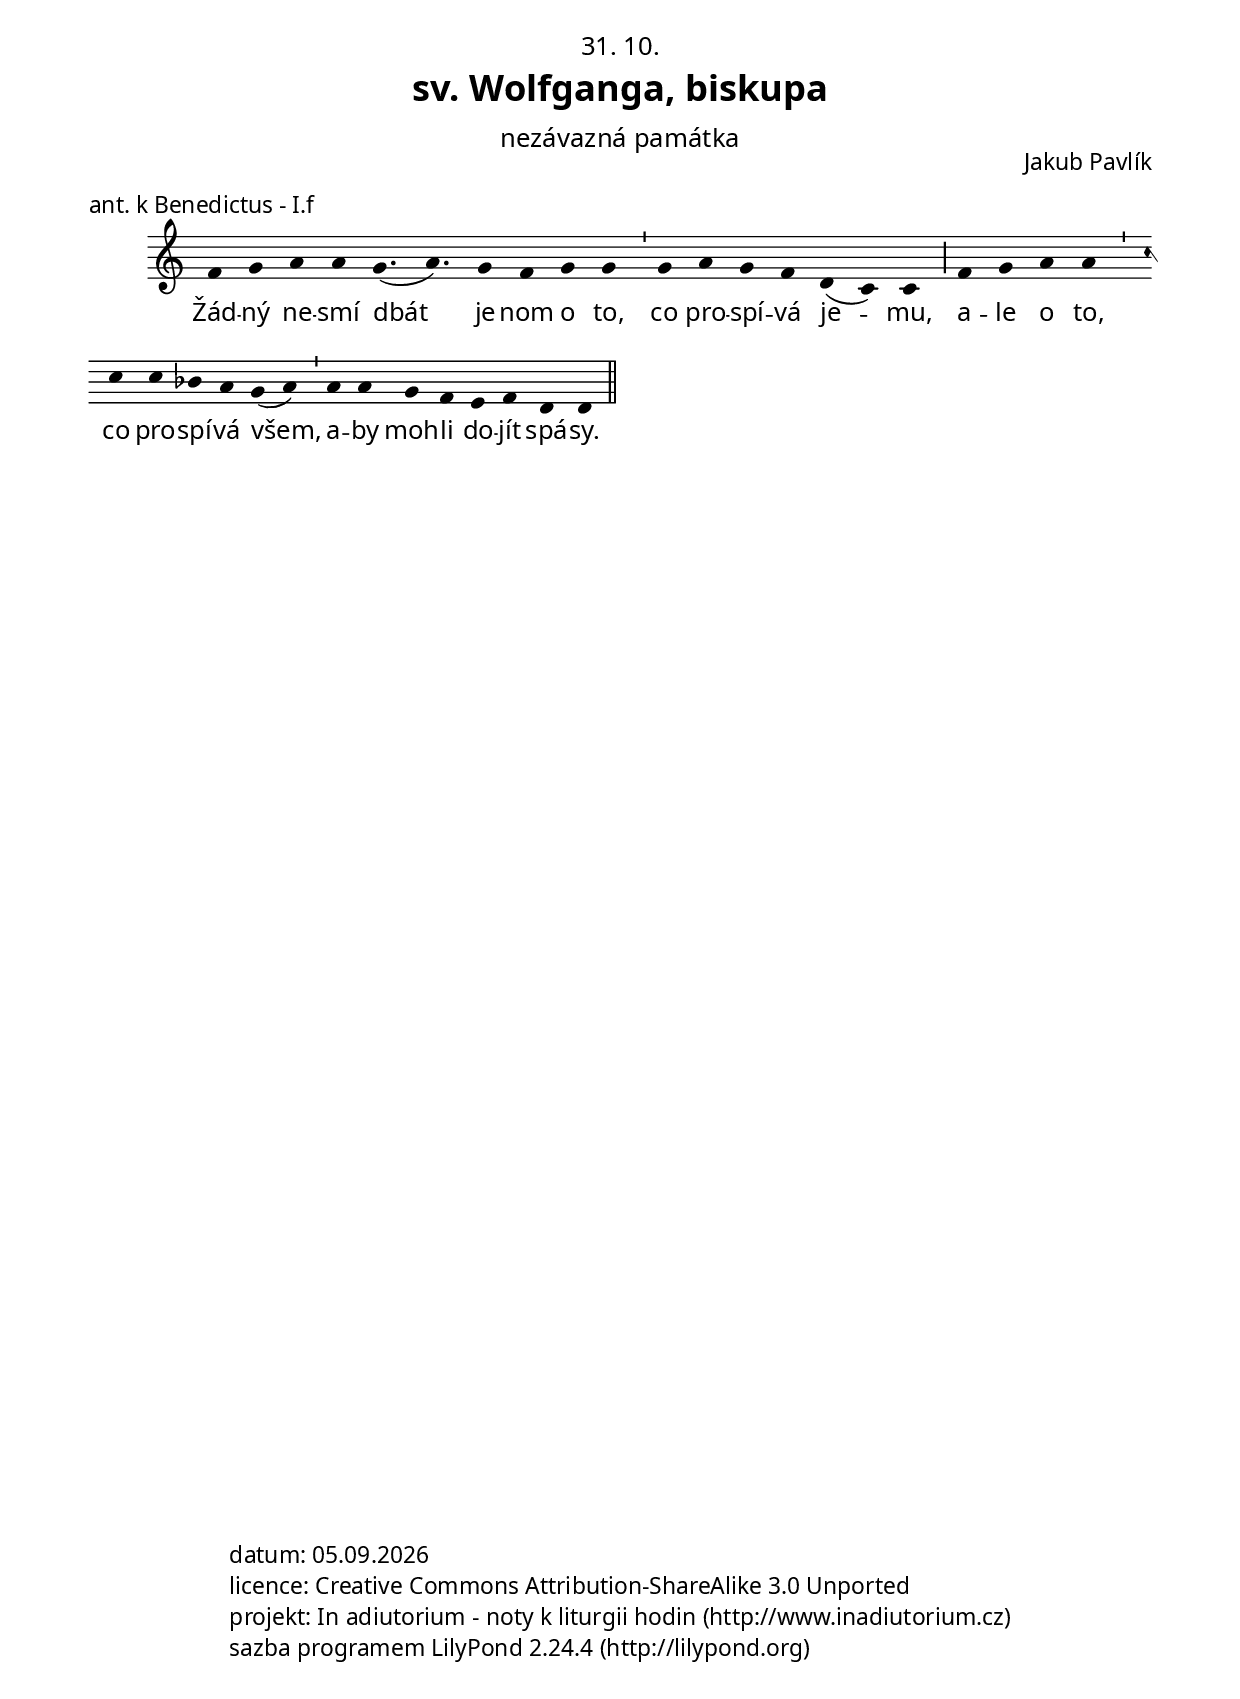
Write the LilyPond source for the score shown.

\version "2.19.16"

\include "../spolecne.ly"

\header {
  title = \markup\titleSvatek
            "sv. Wolfganga, biskupa"
            "nezávazná památka"
            "31. 10."
  composer = "Jakub Pavlík"
}

\score {
  \relative c' {
    \choralniRezim
    f4 g a a g4.( a) g4 f g g \barMin
    g a g f d( c) c \barMaior
    f g a a \barMin
    c c bes a g( a) \barMin
    a a g f e f d d \barFinalis
  }
  \addlyrics {
    Žád -- ný ne -- smí dbát je -- nom o to,
    co pro -- spí -- vá je -- mu,
    a -- le o to,
    co pro -- spí -- vá všem,
    a -- by moh -- li do -- jít spá -- sy.
  }
  \header {
    quid = "ant. k Benedictus"
    modus = "I"
    differentia = "f"
    psalmus = ""
    id = "aben"
    piece = \markup {\sestavTitulekBezZalmu}
  }
}